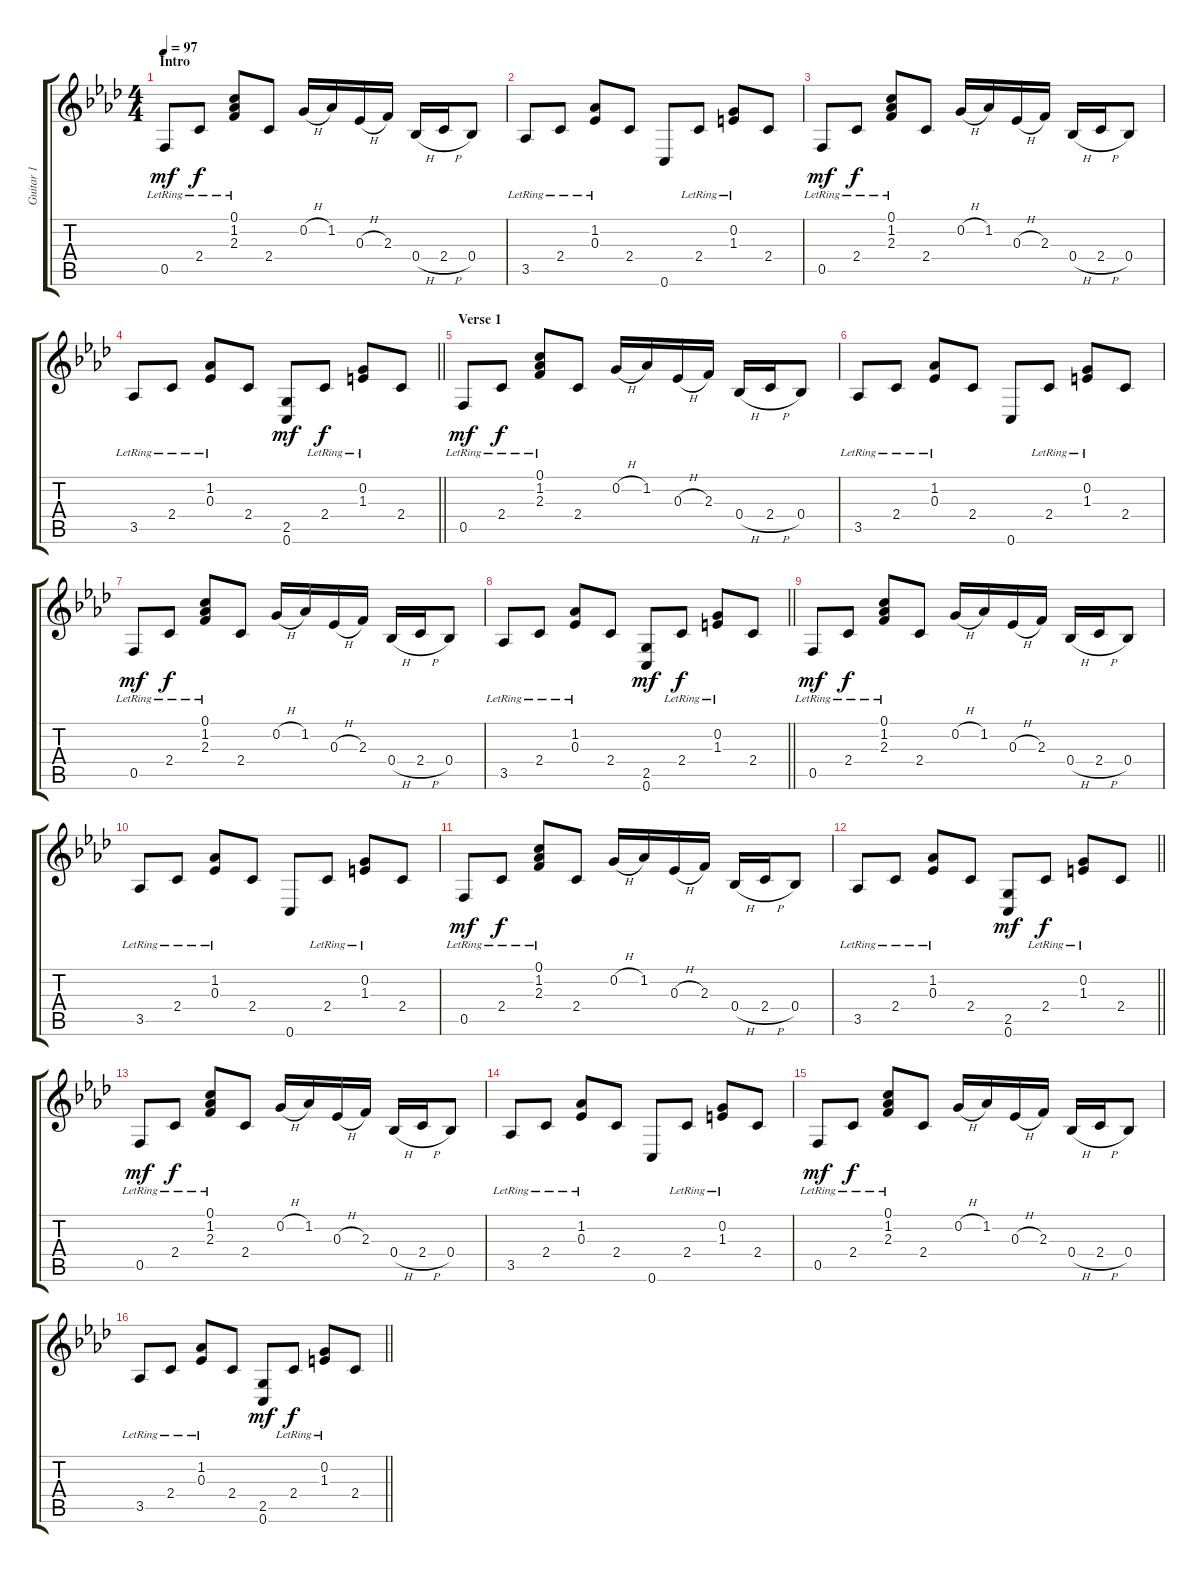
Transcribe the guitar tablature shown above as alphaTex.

\track ("Guitar 1" "Guitar 1") {instrument acousticguitarsteel}
\staff {score tabs}
\tuning (C4 G3 Eb3 Bb2 F2 C2) {hide}
\ts (4 4)
\section ("" "Intro")
\tempo 97
\clef g2
\ks fminor
0.5{lr}.8{dy mf instrument acousticguitarsteel} 2.4{lr}.8{dy f} (0.1 1.2{lr} 2.3{lr}).8 2.4.8 0.2{h}.16 1.2.16 0.3{h}.16 2.3.16 0.4{h}.16 2.4{h}.16 0.4.8 |
3.5{lr}.8 2.4{lr}.8 (1.2{lr} 0.3).8 2.4.8 0.6.8 2.4{lr}.8 (0.2{lr} 1.3{lr}).8 2.4.8 |
0.5{lr}.8{dy mf} 2.4{lr}.8{dy f} (0.1 1.2{lr} 2.3{lr}).8 2.4.8 0.2{h}.16 1.2.16 0.3{h}.16 2.3.16 0.4{h}.16 2.4{h}.16 0.4.8 |
\barLineRight lightlight
3.5{lr}.8 2.4{lr}.8 (1.2{lr} 0.3).8 2.4.8 (2.5 0.6).8{dy mf} 2.4{lr}.8{dy f} (0.2{lr} 1.3{lr}).8 2.4.8 |
\section ("" "Verse 1")
0.5{lr}.8{dy mf} 2.4{lr}.8{dy f} (0.1 1.2{lr} 2.3{lr}).8 2.4.8 0.2{h}.16 1.2.16 0.3{h}.16 2.3.16 0.4{h}.16 2.4{h}.16 0.4.8 |
3.5{lr}.8 2.4{lr}.8 (1.2{lr} 0.3).8 2.4.8 0.6.8 2.4{lr}.8 (0.2{lr} 1.3{lr}).8 2.4.8 |
0.5{lr}.8{dy mf} 2.4{lr}.8{dy f} (0.1 1.2{lr} 2.3{lr}).8 2.4.8 0.2{h}.16 1.2.16 0.3{h}.16 2.3.16 0.4{h}.16 2.4{h}.16 0.4.8 |
\barLineRight lightlight
3.5{lr}.8 2.4{lr}.8 (1.2{lr} 0.3).8 2.4.8 (2.5 0.6).8{dy mf} 2.4{lr}.8{dy f} (0.2{lr} 1.3{lr}).8 2.4.8 |
0.5{lr}.8{dy mf} 2.4{lr}.8{dy f} (0.1 1.2{lr} 2.3{lr}).8 2.4.8 0.2{h}.16 1.2.16 0.3{h}.16 2.3.16 0.4{h}.16 2.4{h}.16 0.4.8 |
3.5{lr}.8 2.4{lr}.8 (1.2{lr} 0.3).8 2.4.8 0.6.8 2.4{lr}.8 (0.2{lr} 1.3{lr}).8 2.4.8 |
0.5{lr}.8{dy mf} 2.4{lr}.8{dy f} (0.1 1.2{lr} 2.3{lr}).8 2.4.8 0.2{h}.16 1.2.16 0.3{h}.16 2.3.16 0.4{h}.16 2.4{h}.16 0.4.8 |
\barLineRight lightlight
3.5{lr}.8 2.4{lr}.8 (1.2{lr} 0.3).8 2.4.8 (2.5 0.6).8{dy mf} 2.4{lr}.8{dy f} (0.2{lr} 1.3{lr}).8 2.4.8 |
0.5{lr}.8{dy mf} 2.4{lr}.8{dy f} (0.1 1.2{lr} 2.3{lr}).8 2.4.8 0.2{h}.16 1.2.16 0.3{h}.16 2.3.16 0.4{h}.16 2.4{h}.16 0.4.8 |
3.5{lr}.8 2.4{lr}.8 (1.2{lr} 0.3).8 2.4.8 0.6.8 2.4{lr}.8 (0.2{lr} 1.3{lr}).8 2.4.8 |
0.5{lr}.8{dy mf} 2.4{lr}.8{dy f} (0.1 1.2{lr} 2.3{lr}).8 2.4.8 0.2{h}.16 1.2.16 0.3{h}.16 2.3.16 0.4{h}.16 2.4{h}.16 0.4.8 |
\barLineRight lightlight
3.5{lr}.8 2.4{lr}.8 (1.2{lr} 0.3).8 2.4.8 (2.5 0.6).8{dy mf} 2.4{lr}.8{dy f} (0.2{lr} 1.3{lr}).8 2.4.8
